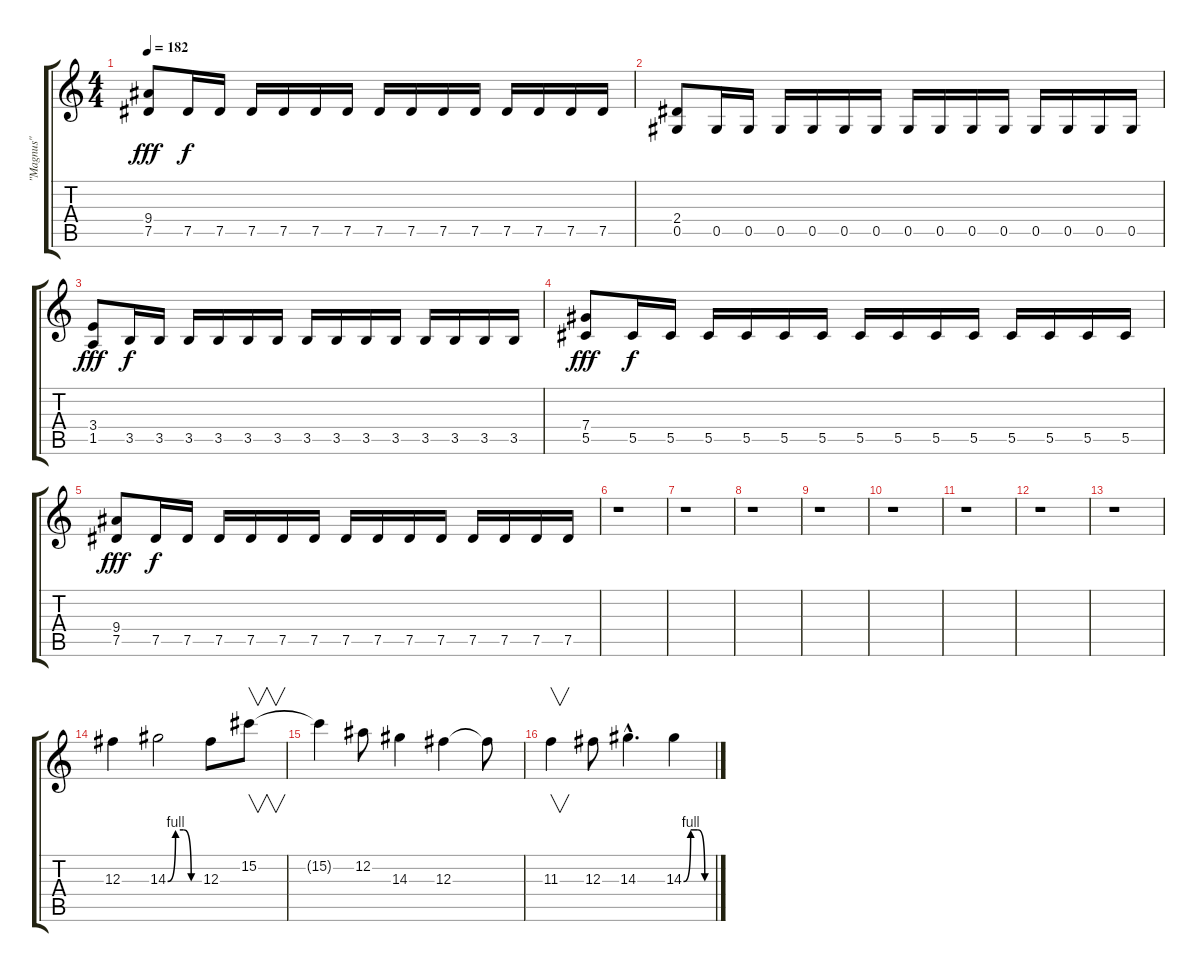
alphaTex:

\track ("\"Magnus\"" "\"Magnus\"") {instrument distortionguitar}
\staff {score tabs}
\tuning (Eb4 Bb3 Gb3 Db3 Ab2 Eb2) {hide}
\ts (4 4)
\tempo 182
\clef g2
\ks c
(9.4 7.5).8{dy fff} 7.5.16{dy f} 7.5.16 7.5.16 7.5.16 7.5.16 7.5.16 7.5.16 7.5.16 7.5.16 7.5.16 7.5.16 7.5.16 7.5.16 7.5.16 |
(2.4 0.5).8 0.5.16 0.5.16 0.5.16 0.5.16 0.5.16 0.5.16 0.5.16 0.5.16 0.5.16 0.5.16 0.5.16 0.5.16 0.5.16 0.5.16 |
(3.4 1.5).8{dy fff} 3.5.16{dy f} 3.5.16 3.5.16 3.5.16 3.5.16 3.5.16 3.5.16 3.5.16 3.5.16 3.5.16 3.5.16 3.5.16 3.5.16 3.5.16 |
(7.4 5.5).8{dy fff} 5.5.16{dy f} 5.5.16 5.5.16 5.5.16 5.5.16 5.5.16 5.5.16 5.5.16 5.5.16 5.5.16 5.5.16 5.5.16 5.5.16 5.5.16 |
(9.4 7.5).8{dy fff} 7.5.16{dy f} 7.5.16 7.5.16 7.5.16 7.5.16 7.5.16 7.5.16 7.5.16 7.5.16 7.5.16 7.5.16 7.5.16 7.5.16 7.5.16 |
r.1 |
r.1 |
r.1 |
r.1 |
r.1 |
r.1 |
r.1 |
r.1 |
12.3.4{volume 16} 14.3{be (custom 0 0 15 4 30 4 45 0 60 0)}.2 12.3.8 15.2.8{v} |
15.2{t}.4 12.2.8 14.3.4 12.3.4 12.3{t}.8 |
11.3.4{v} 12.3.8 14.3{hac}.4{d} 14.3{be (custom 0 0 15 4 30 4 45 0 60 0)}.4
